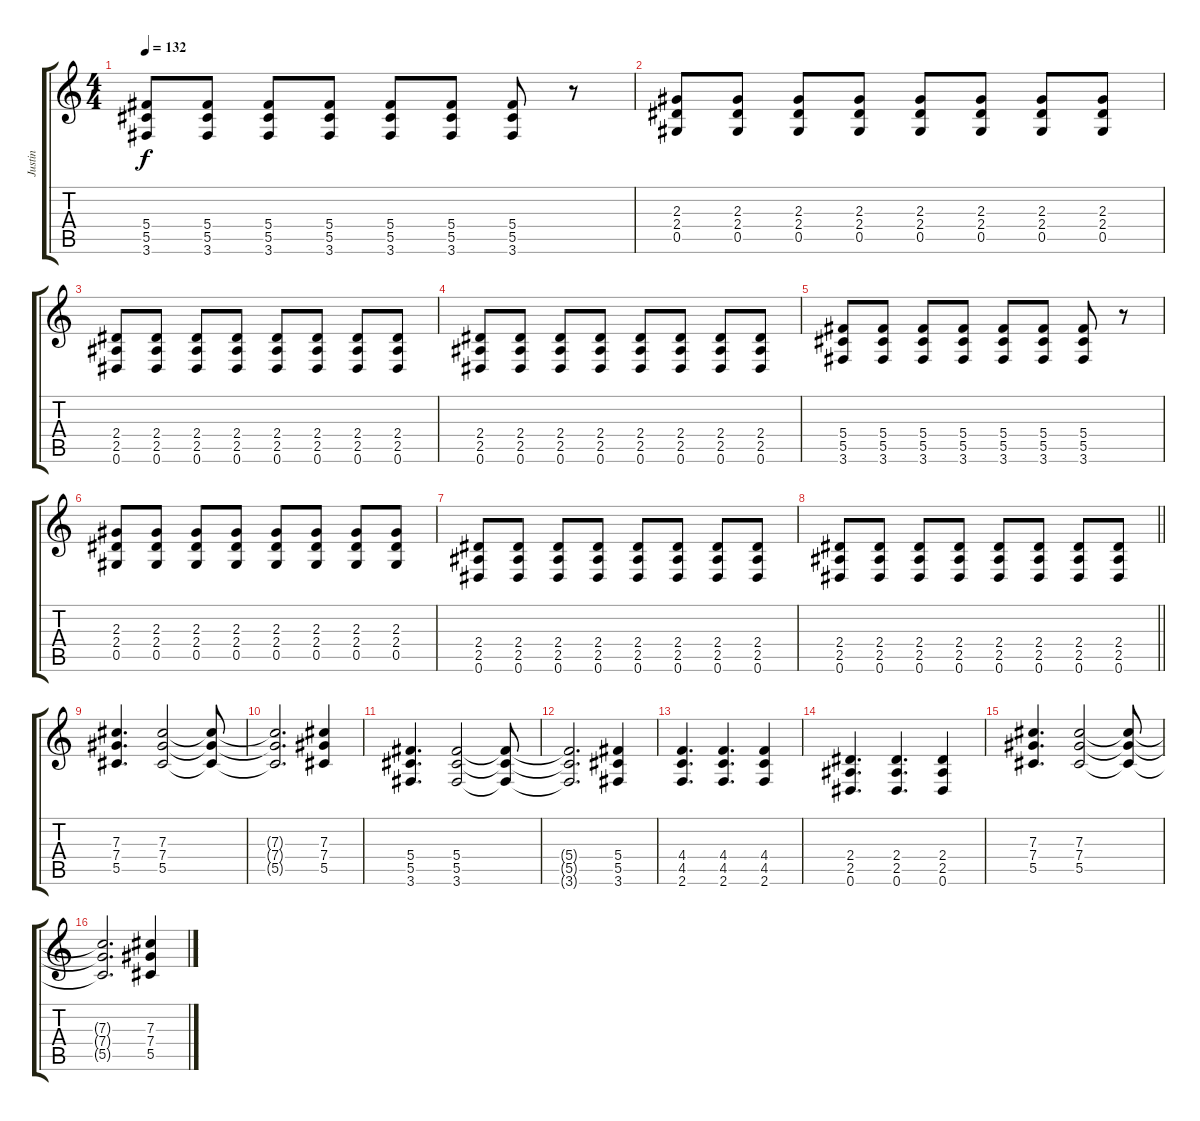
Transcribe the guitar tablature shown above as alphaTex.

\track ("Justin" "Justin") {instrument distortionguitar}
\staff {score tabs}
\tuning (Eb4 Bb3 Gb3 Db3 Ab2 Eb2) {hide}
\ts (4 4)
\section ("" "")
\tempo 132
\clef g2
\ks c
(5.4 5.5 3.6).8{dy f} (5.4 5.5 3.6).8 (5.4 5.5 3.6).8 (5.4 5.5 3.6).8 (5.4 5.5 3.6).8 (5.4 5.5 3.6).8 (5.4 5.5 3.6).8 r.8 |
(2.3 2.4 0.5).8 (2.3 2.4 0.5).8 (2.3 2.4 0.5).8 (2.3 2.4 0.5).8 (2.3 2.4 0.5).8 (2.3 2.4 0.5).8 (2.3 2.4 0.5).8 (2.3 2.4 0.5).8 |
(2.4 2.5 0.6).8 (2.4 2.5 0.6).8 (2.4 2.5 0.6).8 (2.4 2.5 0.6).8 (2.4 2.5 0.6).8 (2.4 2.5 0.6).8 (2.4 2.5 0.6).8 (2.4 2.5 0.6).8 |
(2.4 2.5 0.6).8 (2.4 2.5 0.6).8 (2.4 2.5 0.6).8 (2.4 2.5 0.6).8 (2.4 2.5 0.6).8 (2.4 2.5 0.6).8 (2.4 2.5 0.6).8 (2.4 2.5 0.6).8 |
(5.4 5.5 3.6).8 (5.4 5.5 3.6).8 (5.4 5.5 3.6).8 (5.4 5.5 3.6).8 (5.4 5.5 3.6).8 (5.4 5.5 3.6).8 (5.4 5.5 3.6).8 r.8 |
(2.3 2.4 0.5).8 (2.3 2.4 0.5).8 (2.3 2.4 0.5).8 (2.3 2.4 0.5).8 (2.3 2.4 0.5).8 (2.3 2.4 0.5).8 (2.3 2.4 0.5).8 (2.3 2.4 0.5).8 |
(2.4 2.5 0.6).8 (2.4 2.5 0.6).8 (2.4 2.5 0.6).8 (2.4 2.5 0.6).8 (2.4 2.5 0.6).8 (2.4 2.5 0.6).8 (2.4 2.5 0.6).8 (2.4 2.5 0.6).8 |
\barLineRight lightlight
(2.4 2.5 0.6).8 (2.4 2.5 0.6).8 (2.4 2.5 0.6).8 (2.4 2.5 0.6).8 (2.4 2.5 0.6).8 (2.4 2.5 0.6).8 (2.4 2.5 0.6).8 (2.4 2.5 0.6).8 |
\section ("" "")
(7.3 7.4 5.5).4{d} (7.3 7.4 5.5).2 (7.3{t} 7.4{t} 5.5{t}).8 |
(7.3{t} 7.4{t} 5.5{t}).2{d} (7.3 7.4 5.5).4 |
(5.4 5.5 3.6).4{d} (5.4 5.5 3.6).2 (5.4{t} 5.5{t} 3.6{t}).8 |
(5.4{t} 5.5{t} 3.6{t}).2{d} (5.4 5.5 3.6).4 |
(4.4 4.5 2.6).4{d} (4.4 4.5 2.6).4{d} (4.4 4.5 2.6).4 |
(2.4 2.5 0.6).4{d} (2.4 2.5 0.6).4{d} (2.4 2.5 0.6).4 |
(7.3 7.4 5.5).4{d} (7.3 7.4 5.5).2 (7.3{t} 7.4{t} 5.5{t}).8 |
(7.3{t} 7.4{t} 5.5{t}).2{d} (7.3 7.4 5.5).4
